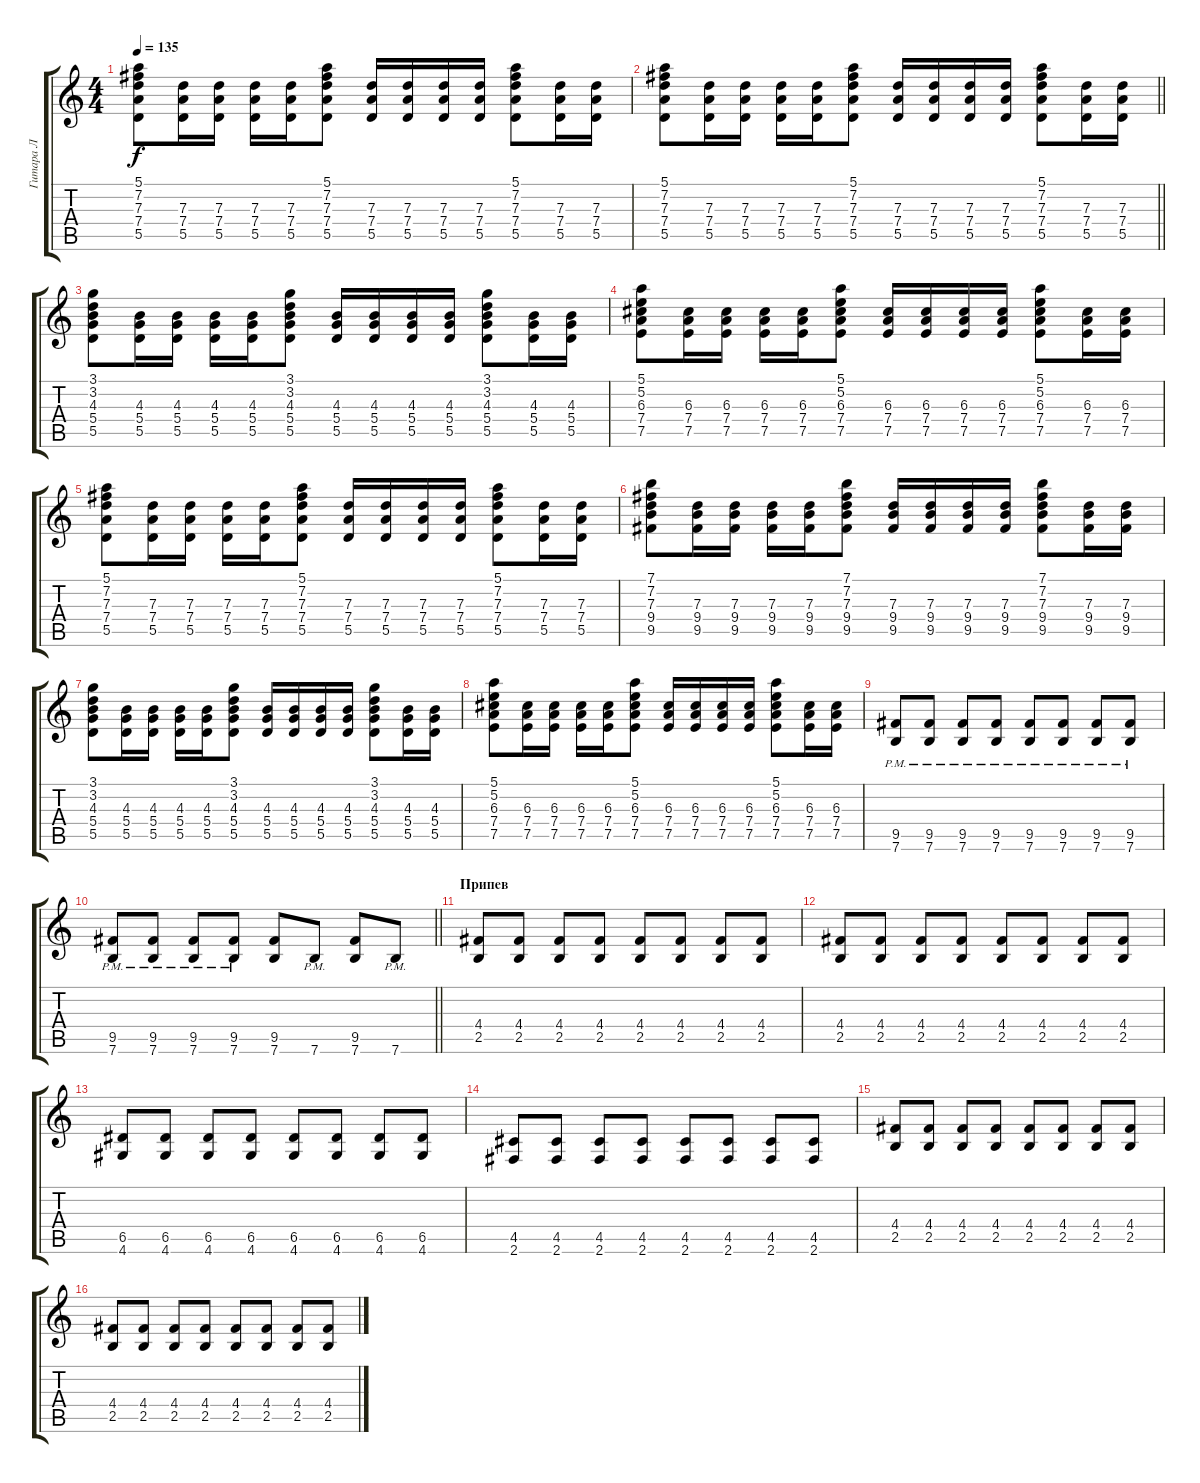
\track ("Гитара Л" "Гитара Л") {instrument overdrivenguitar}
\staff {score tabs}
\tuning (E4 B3 G3 D3 A2 E2) {hide}
\ts (4 4)
\tempo 135
\clef g2
\ks c
(5.1 7.2 7.3 7.4 5.5).8{dy f} (7.3 7.4 5.5).16 (7.3 7.4 5.5).16 (7.3 7.4 5.5).16 (7.3 7.4 5.5).16 (5.1 7.2 7.3 7.4 5.5).8 (7.3 7.4 5.5).16 (7.3 7.4 5.5).16 (7.3 7.4 5.5).16 (7.3 7.4 5.5).16 (5.1 7.2 7.3 7.4 5.5).8 (7.3 7.4 5.5).16 (7.3 7.4 5.5).16 |
\barLineRight lightlight
(5.1 7.2 7.3 7.4 5.5).8 (7.3 7.4 5.5).16 (7.3 7.4 5.5).16 (7.3 7.4 5.5).16 (7.3 7.4 5.5).16 (5.1 7.2 7.3 7.4 5.5).8 (7.3 7.4 5.5).16 (7.3 7.4 5.5).16 (7.3 7.4 5.5).16 (7.3 7.4 5.5).16 (5.1 7.2 7.3 7.4 5.5).8 (7.3 7.4 5.5).16 (7.3 7.4 5.5).16 |
\section ("" " ")
(3.1 3.2 4.3 5.4 5.5).8 (4.3 5.4 5.5).16 (4.3 5.4 5.5).16 (4.3 5.4 5.5).16 (4.3 5.4 5.5).16 (3.1 3.2 4.3 5.4 5.5).8 (4.3 5.4 5.5).16 (4.3 5.4 5.5).16 (4.3 5.4 5.5).16 (4.3 5.4 5.5).16 (3.1 3.2 4.3 5.4 5.5).8 (4.3 5.4 5.5).16 (4.3 5.4 5.5).16 |
(5.1 5.2 6.3 7.4 7.5).8 (6.3 7.4 7.5).16 (6.3 7.4 7.5).16 (6.3 7.4 7.5).16 (6.3 7.4 7.5).16 (5.1 5.2 6.3 7.4 7.5).8 (6.3 7.4 7.5).16 (6.3 7.4 7.5).16 (6.3 7.4 7.5).16 (6.3 7.4 7.5).16 (5.1 5.2 6.3 7.4 7.5).8 (6.3 7.4 7.5).16 (6.3 7.4 7.5).16 |
(5.1 7.2 7.3 7.4 5.5).8 (7.3 7.4 5.5).16 (7.3 7.4 5.5).16 (7.3 7.4 5.5).16 (7.3 7.4 5.5).16 (5.1 7.2 7.3 7.4 5.5).8 (7.3 7.4 5.5).16 (7.3 7.4 5.5).16 (7.3 7.4 5.5).16 (7.3 7.4 5.5).16 (5.1 7.2 7.3 7.4 5.5).8 (7.3 7.4 5.5).16 (7.3 7.4 5.5).16 |
(7.1 7.2 7.3 9.4 9.5).8 (7.3 9.4 9.5).16 (7.3 9.4 9.5).16 (7.3 9.4 9.5).16 (7.3 9.4 9.5).16 (7.1 7.2 7.3 9.4 9.5).8 (7.3 9.4 9.5).16 (7.3 9.4 9.5).16 (7.3 9.4 9.5).16 (7.3 9.4 9.5).16 (7.1 7.2 7.3 9.4 9.5).8 (7.3 9.4 9.5).16 (7.3 9.4 9.5).16 |
(3.1 3.2 4.3 5.4 5.5).8 (4.3 5.4 5.5).16 (4.3 5.4 5.5).16 (4.3 5.4 5.5).16 (4.3 5.4 5.5).16 (3.1 3.2 4.3 5.4 5.5).8 (4.3 5.4 5.5).16 (4.3 5.4 5.5).16 (4.3 5.4 5.5).16 (4.3 5.4 5.5).16 (3.1 3.2 4.3 5.4 5.5).8 (4.3 5.4 5.5).16 (4.3 5.4 5.5).16 |
(5.1 5.2 6.3 7.4 7.5).8 (6.3 7.4 7.5).16 (6.3 7.4 7.5).16 (6.3 7.4 7.5).16 (6.3 7.4 7.5).16 (5.1 5.2 6.3 7.4 7.5).8 (6.3 7.4 7.5).16 (6.3 7.4 7.5).16 (6.3 7.4 7.5).16 (6.3 7.4 7.5).16 (5.1 5.2 6.3 7.4 7.5).8 (6.3 7.4 7.5).16 (6.3 7.4 7.5).16 |
(9.5{pm} 7.6{pm}).8{instrument overdrivenguitar} (9.5{pm} 7.6{pm}).8 (9.5{pm} 7.6{pm}).8 (9.5{pm} 7.6{pm}).8 (9.5{pm} 7.6{pm}).8 (9.5{pm} 7.6{pm}).8 (9.5{pm} 7.6{pm}).8 (9.5{pm} 7.6{pm}).8 |
\barLineRight lightlight
(9.5{pm} 7.6{pm}).8 (9.5{pm} 7.6{pm}).8 (9.5{pm} 7.6{pm}).8 (9.5{pm} 7.6{pm}).8 (9.5 7.6).8 7.6{pm}.8 (9.5 7.6).8 7.6{pm}.8 |
\section ("" "Припев")
(4.4 2.5).8 (4.4 2.5).8 (4.4 2.5).8 (4.4 2.5).8 (4.4 2.5).8 (4.4 2.5).8 (4.4 2.5).8 (4.4 2.5).8 |
(4.4 2.5).8 (4.4 2.5).8 (4.4 2.5).8 (4.4 2.5).8 (4.4 2.5).8 (4.4 2.5).8 (4.4 2.5).8 (4.4 2.5).8 |
(6.5 4.6).8 (6.5 4.6).8 (6.5 4.6).8 (6.5 4.6).8 (6.5 4.6).8 (6.5 4.6).8 (6.5 4.6).8 (6.5 4.6).8 |
(4.5 2.6).8 (4.5 2.6).8 (4.5 2.6).8 (4.5 2.6).8 (4.5 2.6).8 (4.5 2.6).8 (4.5 2.6).8 (4.5 2.6).8 |
(4.4 2.5).8 (4.4 2.5).8 (4.4 2.5).8 (4.4 2.5).8 (4.4 2.5).8 (4.4 2.5).8 (4.4 2.5).8 (4.4 2.5).8 |
(4.4 2.5).8 (4.4 2.5).8 (4.4 2.5).8 (4.4 2.5).8 (4.4 2.5).8 (4.4 2.5).8 (4.4 2.5).8 (4.4 2.5).8
